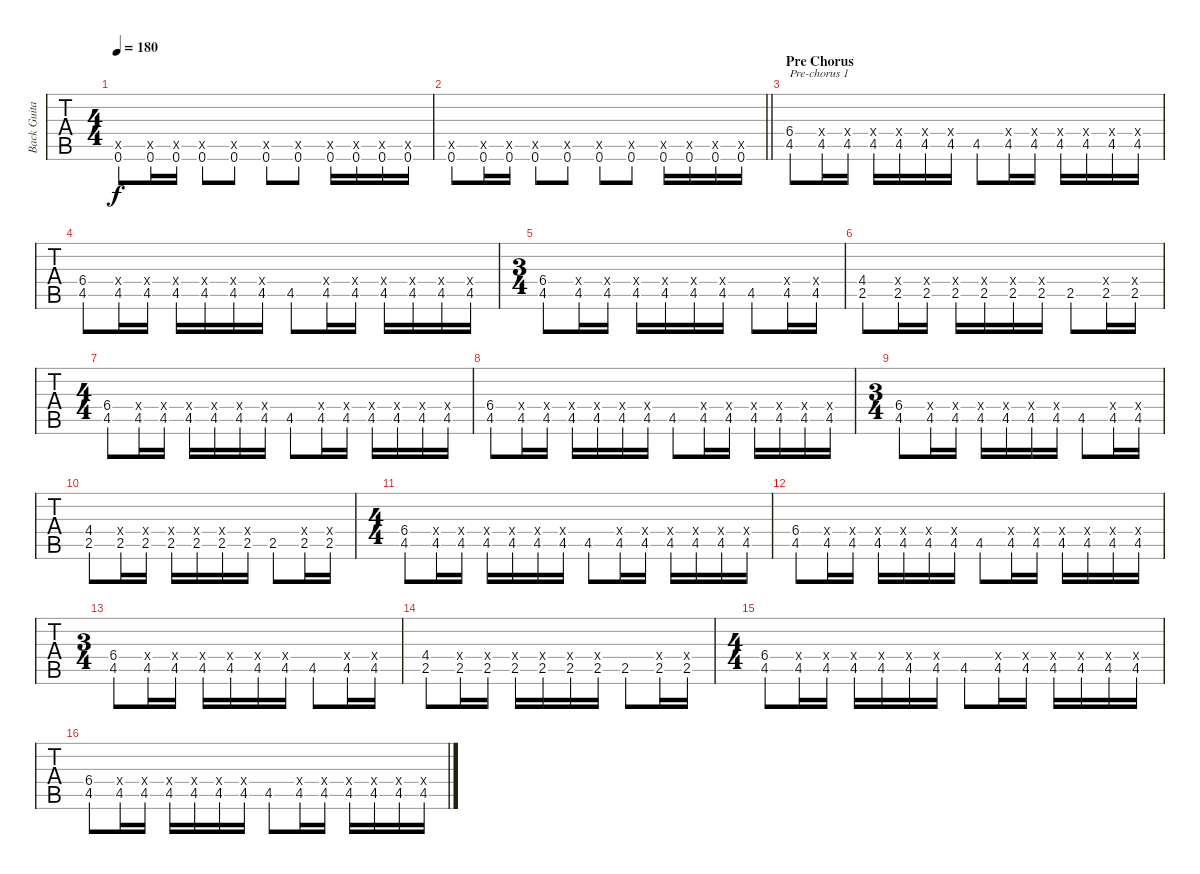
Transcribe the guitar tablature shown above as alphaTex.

\track ("Back Guitar" "Back Guita") {instrument distortionguitar}
\staff {tabs}
\tuning (E4 B3 G3 D3 A2 E2) {hide}
\ts (4 4)
\tempo 180
\clef g2
\ks c
(0.5{x} 0.6).8{dy f} (0.5{x} 0.6).16 (0.5{x} 0.6).16 (0.5{x} 0.6).8 (0.5{x} 0.6).8 (0.5{x} 0.6).8 (0.5{x} 0.6).8 (0.5{x} 0.6).16 (0.5{x} 0.6).16 (0.5{x} 0.6).16 (0.5{x} 0.6).16 |
\barLineRight lightlight
(0.5{x} 0.6).8 (0.5{x} 0.6).16 (0.5{x} 0.6).16 (0.5{x} 0.6).8 (0.5{x} 0.6).8 (0.5{x} 0.6).8 (0.5{x} 0.6).8 (0.5{x} 0.6).16 (0.5{x} 0.6).16 (0.5{x} 0.6).16 (0.5{x} 0.6).16 |
\section ("" "Pre Chorus")
(6.4 4.5).8{txt "Pre-chorus 1"} (0.4{x} 4.5).16 (0.4{x} 4.5).16 (0.4{x} 4.5).16 (0.4{x} 4.5).16 (0.4{x} 4.5).16 (0.4{x} 4.5).16 4.5.8 (0.4{x} 4.5).16 (0.4{x} 4.5).16 (0.4{x} 4.5).16 (0.4{x} 4.5).16 (0.4{x} 4.5).16 (0.4{x} 4.5).16 |
(6.4 4.5).8 (0.4{x} 4.5).16 (0.4{x} 4.5).16 (0.4{x} 4.5).16 (0.4{x} 4.5).16 (0.4{x} 4.5).16 (0.4{x} 4.5).16 4.5.8 (0.4{x} 4.5).16 (0.4{x} 4.5).16 (0.4{x} 4.5).16 (0.4{x} 4.5).16 (0.4{x} 4.5).16 (0.4{x} 4.5).16 |
\ts (3 4)
(6.4 4.5).8 (0.4{x} 4.5).16 (0.4{x} 4.5).16 (0.4{x} 4.5).16 (0.4{x} 4.5).16 (0.4{x} 4.5).16 (0.4{x} 4.5).16 4.5.8 (0.4{x} 4.5).16 (0.4{x} 4.5).16 |
(4.4 2.5).8 (0.4{x} 2.5).16 (0.4{x} 2.5).16 (0.4{x} 2.5).16 (0.4{x} 2.5).16 (0.4{x} 2.5).16 (0.4{x} 2.5).16 2.5.8 (0.4{x} 2.5).16 (0.4{x} 2.5).16 |
\ts (4 4)
(6.4 4.5).8 (0.4{x} 4.5).16 (0.4{x} 4.5).16 (0.4{x} 4.5).16 (0.4{x} 4.5).16 (0.4{x} 4.5).16 (0.4{x} 4.5).16 4.5.8 (0.4{x} 4.5).16 (0.4{x} 4.5).16 (0.4{x} 4.5).16 (0.4{x} 4.5).16 (0.4{x} 4.5).16 (0.4{x} 4.5).16 |
(6.4 4.5).8 (0.4{x} 4.5).16 (0.4{x} 4.5).16 (0.4{x} 4.5).16 (0.4{x} 4.5).16 (0.4{x} 4.5).16 (0.4{x} 4.5).16 4.5.8 (0.4{x} 4.5).16 (0.4{x} 4.5).16 (0.4{x} 4.5).16 (0.4{x} 4.5).16 (0.4{x} 4.5).16 (0.4{x} 4.5).16 |
\ts (3 4)
(6.4 4.5).8 (0.4{x} 4.5).16 (0.4{x} 4.5).16 (0.4{x} 4.5).16 (0.4{x} 4.5).16 (0.4{x} 4.5).16 (0.4{x} 4.5).16 4.5.8 (0.4{x} 4.5).16 (0.4{x} 4.5).16 |
(4.4 2.5).8 (0.4{x} 2.5).16 (0.4{x} 2.5).16 (0.4{x} 2.5).16 (0.4{x} 2.5).16 (0.4{x} 2.5).16 (0.4{x} 2.5).16 2.5.8 (0.4{x} 2.5).16 (0.4{x} 2.5).16 |
\ts (4 4)
(6.4 4.5).8 (0.4{x} 4.5).16 (0.4{x} 4.5).16 (0.4{x} 4.5).16 (0.4{x} 4.5).16 (0.4{x} 4.5).16 (0.4{x} 4.5).16 4.5.8 (0.4{x} 4.5).16 (0.4{x} 4.5).16 (0.4{x} 4.5).16 (0.4{x} 4.5).16 (0.4{x} 4.5).16 (0.4{x} 4.5).16 |
(6.4 4.5).8 (0.4{x} 4.5).16 (0.4{x} 4.5).16 (0.4{x} 4.5).16 (0.4{x} 4.5).16 (0.4{x} 4.5).16 (0.4{x} 4.5).16 4.5.8 (0.4{x} 4.5).16 (0.4{x} 4.5).16 (0.4{x} 4.5).16 (0.4{x} 4.5).16 (0.4{x} 4.5).16 (0.4{x} 4.5).16 |
\ts (3 4)
(6.4 4.5).8 (0.4{x} 4.5).16 (0.4{x} 4.5).16 (0.4{x} 4.5).16 (0.4{x} 4.5).16 (0.4{x} 4.5).16 (0.4{x} 4.5).16 4.5.8 (0.4{x} 4.5).16 (0.4{x} 4.5).16 |
(4.4 2.5).8 (0.4{x} 2.5).16 (0.4{x} 2.5).16 (0.4{x} 2.5).16 (0.4{x} 2.5).16 (0.4{x} 2.5).16 (0.4{x} 2.5).16 2.5.8 (0.4{x} 2.5).16 (0.4{x} 2.5).16 |
\ts (4 4)
(6.4 4.5).8 (0.4{x} 4.5).16 (0.4{x} 4.5).16 (0.4{x} 4.5).16 (0.4{x} 4.5).16 (0.4{x} 4.5).16 (0.4{x} 4.5).16 4.5.8 (0.4{x} 4.5).16 (0.4{x} 4.5).16 (0.4{x} 4.5).16 (0.4{x} 4.5).16 (0.4{x} 4.5).16 (0.4{x} 4.5).16 |
(6.4 4.5).8 (0.4{x} 4.5).16 (0.4{x} 4.5).16 (0.4{x} 4.5).16 (0.4{x} 4.5).16 (0.4{x} 4.5).16 (0.4{x} 4.5).16 4.5.8 (0.4{x} 4.5).16 (0.4{x} 4.5).16 (0.4{x} 4.5).16 (0.4{x} 4.5).16 (0.4{x} 4.5).16 (0.4{x} 4.5).16
